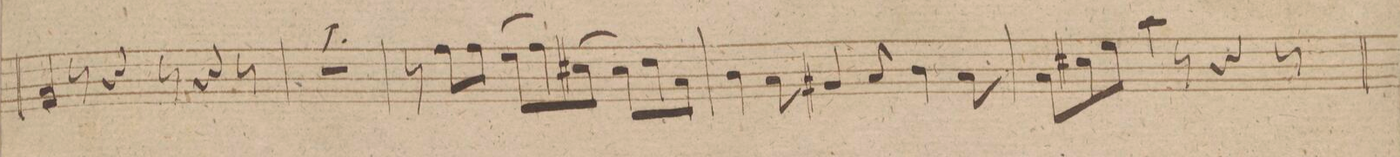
**kern	**dynam
*I"Viola.	*
*clefC3	*
*k[f#]	*
*M9/8	*
4B 4G/	.
8r	.
4r	.
8r	.
4r	.
8r	.
=53	=53
8%9r	.
=54	=54
8r	.
8g\L	.
8g\J	.
(8f#\L	.
8g\)	.
[8d#X\J	.
8d#\L]	.
8e\	.
8B\J	.
=55	=55
4c\	.
8B\	.
4A#X/	.
8B/	.
4c\	.
8B\	.
=56	=56
8B\L	.
8d#X\	.
8f#\J	.
4b\	.
8r	.
4r	.
8r	.
=57	=57
*-	*-
